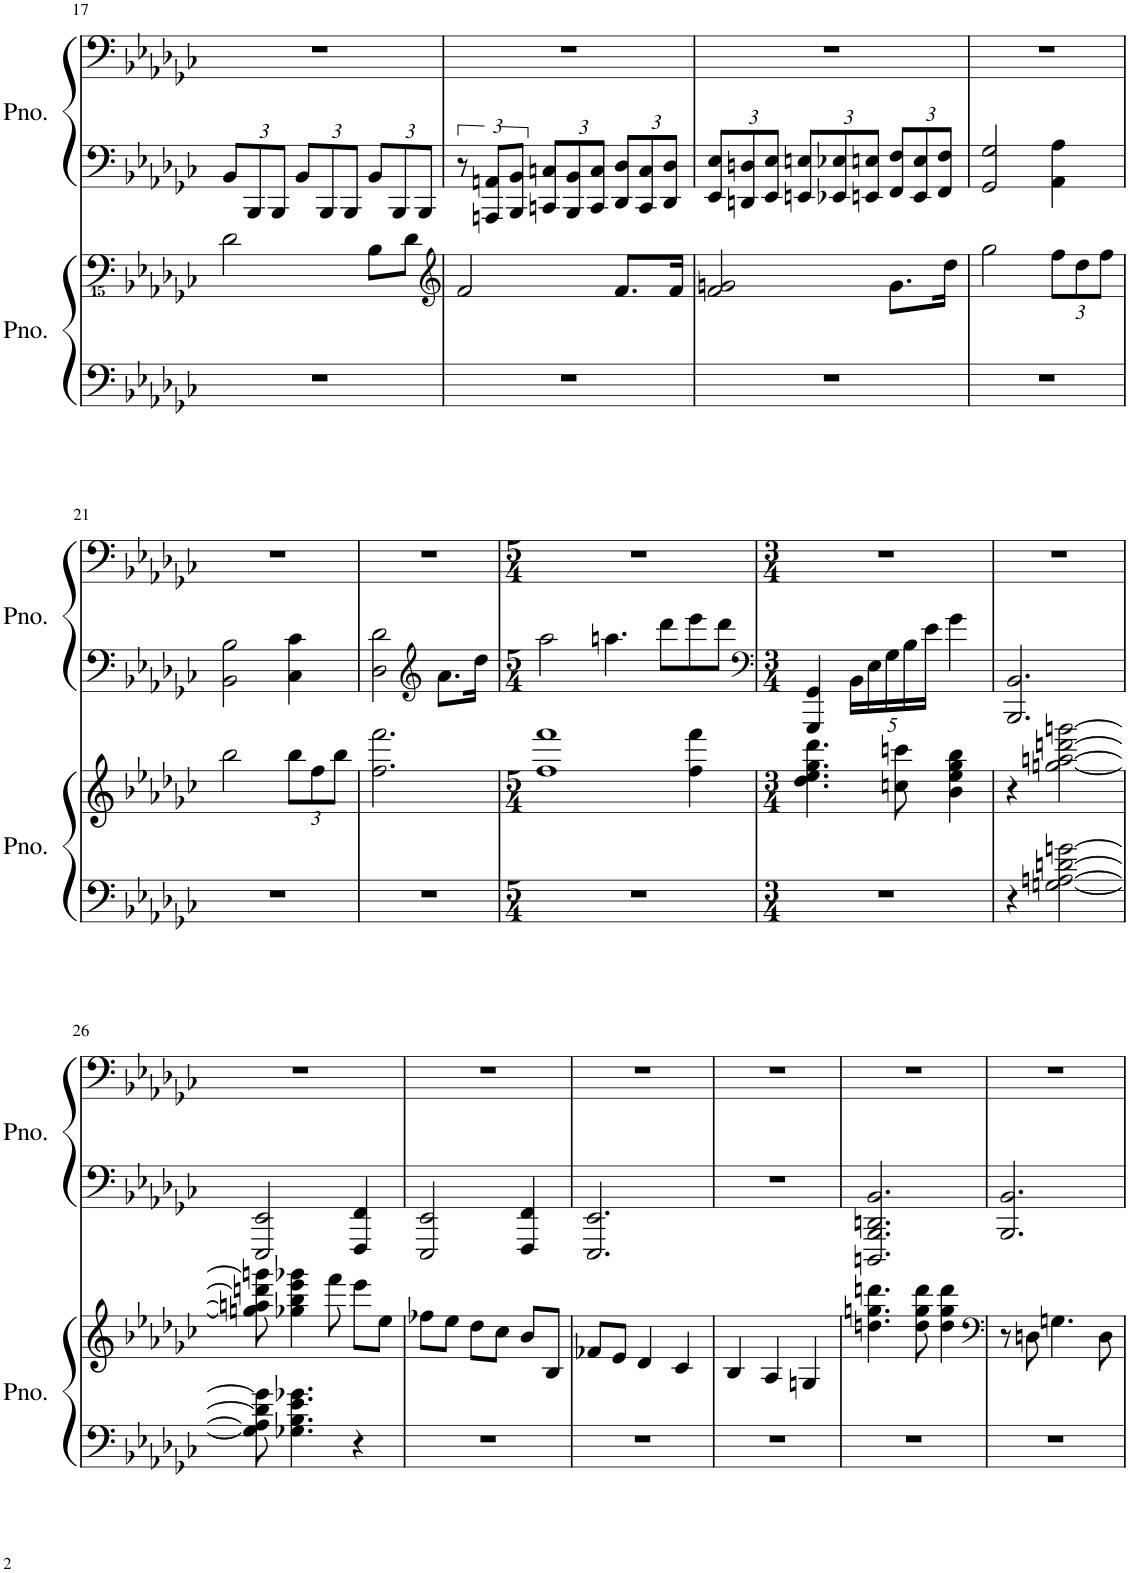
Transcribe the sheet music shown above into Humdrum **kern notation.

**kern	**kern	**kern	**kern
*part2	*part2	*part1	*part1
*staff4	*staff3	*staff2	*staff1
*I"Piano	*	*I"Piano	*
*I'Pno.	*	*I'Pno.	*
!!LO:PB:g=z
*clefF4	*clefFvv4	*clefF4	*clefF4
*k[b-e-a-d-g-c-]	*k[b-e-a-d-g-c-]	*k[b-e-a-d-g-c-]	*k[b-e-a-d-g-c-]
*M3/4	*M3/4	*M3/4	*M3/4
*	*	*Xbrackettup	*
=17	=17	=17	=17
2.r	2DD-\	12BB-/L	2.r
.	.	12BBB-/	.
.	.	12BBB-/J	.
.	.	12BB-/L	.
.	.	12BBB-/	.
.	.	12BBB-/J	.
.	8BBB-\L	12BB-/L	.
.	.	12BBB-/	.
.	8DD-\J	.	.
.	.	12BBB-/J	.
=18	=18	=18	=18
*	*clefG2	*	*
*	*	*brackettup	*
2.r	2f/	12r	2.r
.	.	12AAAn/ 12AAn/L	.
.	.	12BBB-/ 12BB-/J	.
*	*	*Xbrackettup	*
.	.	12CCn/ 12Cn/L	.
.	.	12BBB-/ 12BB-/	.
.	.	12CC/ 12C/J	.
.	8.f/L	12DD-/ 12D-/L	.
.	.	12CC/ 12C/	.
.	.	12DD-/ 12D-/J	.
.	16f/Jk	.	.
=19	=19	=19	=19
2.r	2f/ 2gn/	12EE-/ 12E-/L	2.r
.	.	12DDn/ 12Dn/	.
.	.	12EE-/ 12E-/J	.
.	.	12EEn/ 12En/L	.
.	.	12EE-X/ 12E-X/	.
.	.	12EEn/ 12En/J	.
.	8.g\L	12FF/ 12F/L	.
.	.	12EE/ 12E/	.
.	.	12FF/ 12F/J	.
.	16dd-\Jk	.	.
=20	=20	=20	=20
2.r	2gg-\	2GG-/ 2G-/	2.r
*	*Xbrackettup	*	*
.	12ff\L	4AA-\ 4A-\	.
.	12dd-\	.	.
.	12ff\J	.	.
!!LO:LB:g=z
=21	=21	=21	=21
2.r	2bb-\	2BB-\ 2B-\	2.r
.	12bb-\L	4C-\ 4c-\	.
.	12ff\	.	.
.	12bb-\J	.	.
=22	=22	=22	=22
2.r	2.ff\ 2.fff\	2D-\ 2d-\	2.r
*	*	*clefG2	*
.	.	8.a-\L	.
.	.	16dd-\Jk	.
=23	=23	=23	=23
*M5/4	*M5/4	*M5/4	*M5/4
4%5r	1ff 1fff	2aa-\	4%5r
.	.	4.aan\	.
.	.	8ddd-\L	.
.	4ff\ 4fff\	8eee-\	.
.	.	8ddd-\J	.
=24	=24	=24	=24
*	*	*clefF4	*
*M3/4	*M3/4	*M3/4	*M3/4
2.r	4.dd-\ 4.ee-\ 4.gg-\ 4.ddd-\	4GGG-/ 4GG-/	2.r
.	.	20BB-\LL	.
.	.	20E-\	.
.	.	20G-\	.
.	8ccn\ 8cccn\	.	.
.	.	20B-\	.
.	.	20e-\JJ	.
.	4b-\ 4ee-\ 4gg-\ 4bb-\	4g-\	.
=25	=25	=25	=25
4r	4r	2.BBB-/ 2.BB-/	2.r
[2Gn\ [2An\ [2dn\ [2gn\	[2ggn\ [2aan\ [2dddn\ [2gggn\	.	.
!!LO:LB:g=z
=26	=26	=26	=26
8G\] 8A\] 8d\] 8g\]	8ggn\] 8aan\] 8dddn\] 8gggn\]	2EEE-/ 2EE-/	2.r
4.G-X\ 4.B-\ 4.e-\ 4.g-X\	4gg-X\ 4bb-\ 4eee-\ 4ggg-X\	.	.
.	8fff\	.	.
4r	8eee-\L	4FFF/ 4FF/	.
.	8ee-\J	.	.
=27	=27	=27	=27
2.r	8ff-X\L	2EEE-/ 2EE-/	2.r
.	8ee-\J	.	.
.	8dd-\L	.	.
.	8cc-\J	.	.
.	8b-/L	4FFF/ 4FF/	.
.	8B-/J	.	.
=28	=28	=28	=28
2.r	8f-X/L	2.EEE-/ 2.EE-/	2.r
.	8e-/J	.	.
.	4d-/	.	.
.	4c-/	.	.
=29	=29	=29	=29
2.r	4B-/	2.r	2.r
.	4A-/	.	.
.	4Gn/	.	.
=30	=30	=30	=30
2.r	4.ddn\ 4.ggn\ 4.dddn\	2.DDDn/ 2.BBB-/ 2.DDn/ 2.BB-/	2.r
.	8dd\ 8gg\ 8ddd\	.	.
.	4dd\ 4gg\ 4ddd\	.	.
=31	=31	=31	=31
*	*clefF4	*	*
2.r	8r	2.BBB-/ 2.BB-/	2.r
.	8Dn\	.	.
.	4.Gn\	.	.
.	8D\	.	.
=	=	=	=
*-	*-	*-	*-
